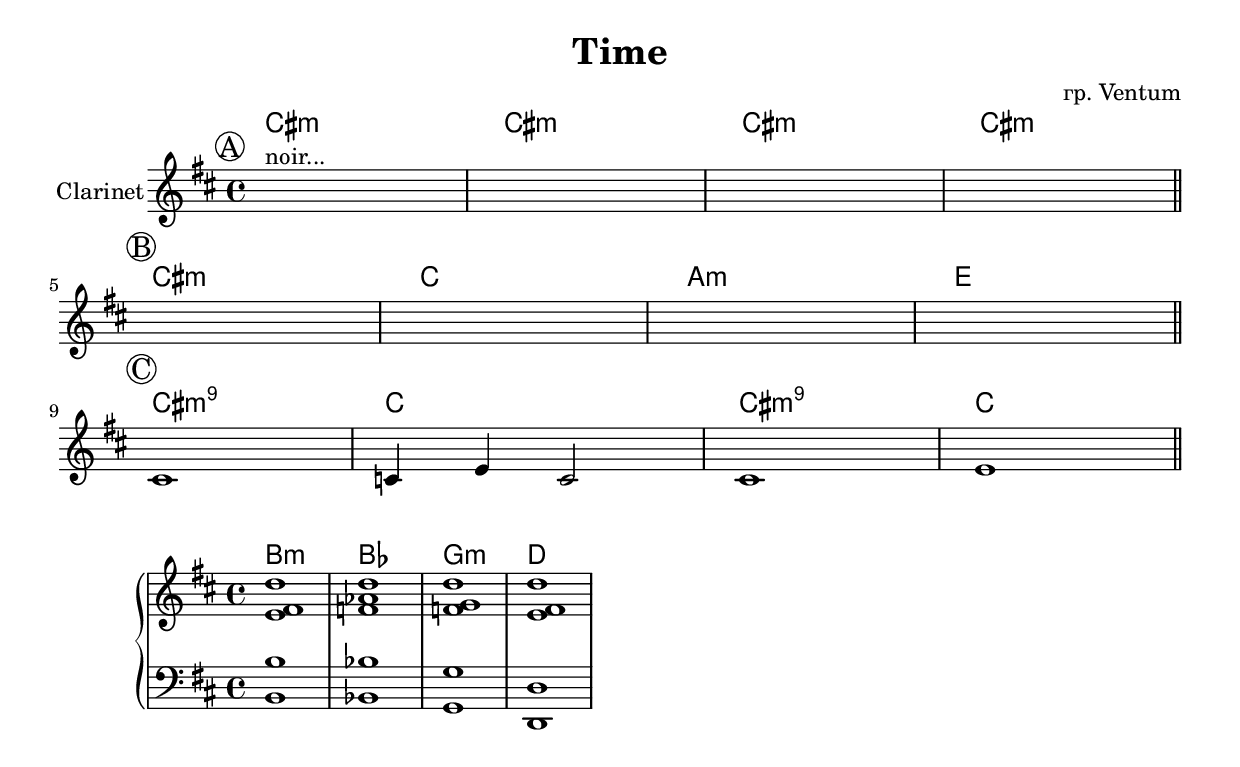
\version "2.18.2"

\header {
  title = "Time"
  composer = "гр. Ventum"
}

longBar = #(define-music-function (parser location ) ( ) #{ \once \override Staff.BarLine.bar-extent = #'(-3 . 3) #})

HrmA = \chordmode {
  b1:m b:m b:m b:m
}

HrmB = \chordmode {
  b1:m bes g:m d
}

HrmC = \chordmode {
  b1:m9 bes
}

PA = {
	\tag #'Harmony {
		\HrmA  
	}
	\tag #'Clarinet {
		\mark \markup{ \circle A }
		
		s1^"noir..." | s1 |  s1 | s1 \bar "||"
	}
}

PB = {
	\tag #'Harmony {
		\HrmB  
	}
	\tag #'Clarinet {
		\mark \markup{ \circle B }
		
		s1 | s1 |  s1 | s1 \bar "||"
	}
}

PC = {
	\tag #'Harmony {
		\HrmC \HrmC 
	}
	\tag #'Clarinet {
		\mark \markup{ \circle C }
		cis'1 %{gis'1%} | c'4 e' c'2 |  cis'1 | e'1 \bar "||"
	}
}



Music = {
	\PA \break
	\PB \break
	\PC \break
}



<<
	\new ChordNames{ \transpose bes c' {
		\keepWithTag #'Harmony \Music
	}}
	\new Staff{ 
		\clef treble 
		\time 4/4
		\key b \minor
		\set Staff.instrumentName = "Clarinet"
		\compressFullBarRests
		\keepWithTag #'Clarinet \Music
	}
>>


\new PianoStaff <<
  \new ChordNames{
     \HrmB 
  }
  \new Staff = "up" {
    \key b \minor
    \clef treble
    <d'' fis' e' >1 | <d'' as' f'> | <d'' g' f'> | <d'' fis' e'> |
  }
  \new Staff = "down" {
    \key b \minor
    \clef bass
    <b, b>1 | <bes, bes> | <g, g> | <d, d> |
  }
>>



